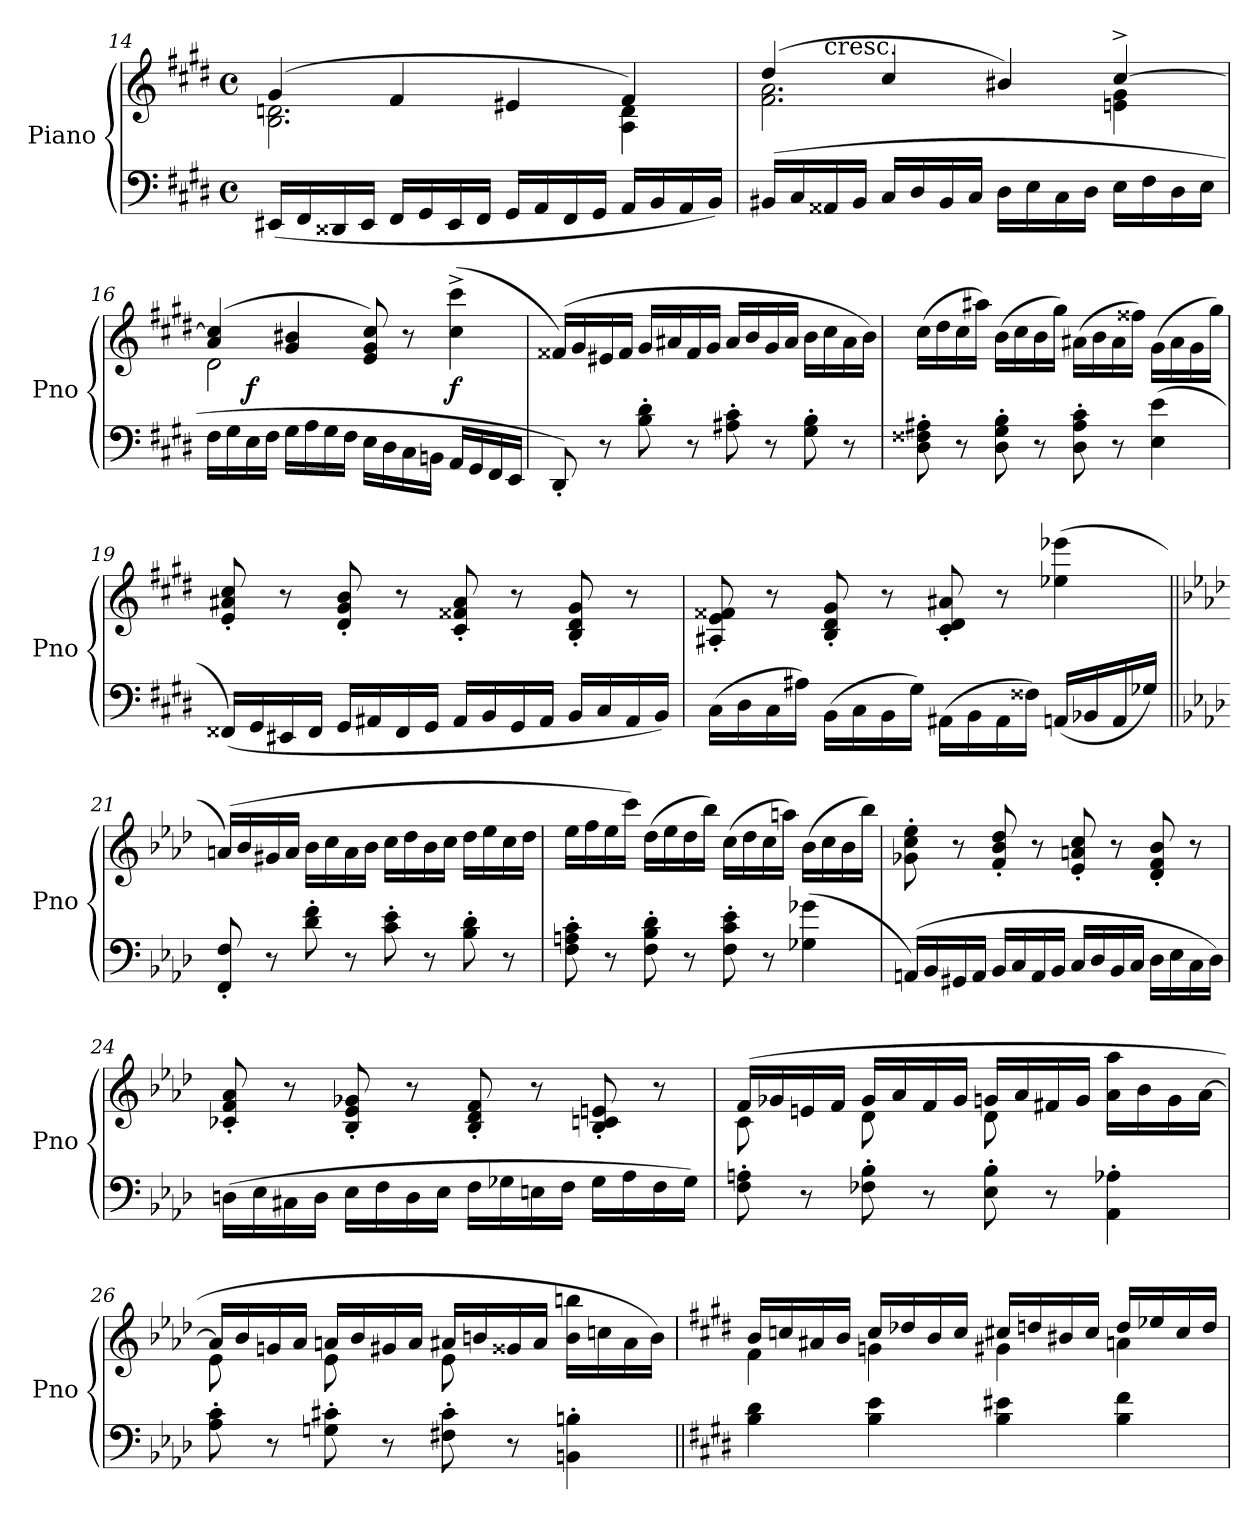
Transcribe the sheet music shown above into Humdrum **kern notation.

**kern	**kern	**dynam
*part1	*part1	*part1
*staff2	*staff1	*staff1/2
*I"Piano	*	*
*I'Pno	*	*
*clefF4	*clefG2	*
*k[f#c#g#d#]	*k[f#c#g#d#]	*
*M4/4	*M4/4	*
*met(c)	*met(c)	*
=14	=14	=14
*	*^	*
(16EE#X/LL	(4g#/	2.B\ 2.dn\	.
16FF#/	.	.	.
16DD##X/	.	.	.
16EE#/JJ	.	.	.
16FF#/LL	4f#/	.	.
16GG#/	.	.	.
16EE#/	.	.	.
16FF#/JJ	.	.	.
16GG#/LL	4e#X/	.	.
16AA/	.	.	.
16FF#/	.	.	.
16GG#/JJ	.	.	.
16AA/LL	4f#/)	4A\ 4d\	.
16BB/	.	.	.
16AA/	.	.	.
16BB/JJ)	.	.	.
=15	=15	=15	=15
*	*	*^	*
(16BB#X/LL	(4dd#/	2.f#\ 2.a\	8ryy	.
16C#/	.	.	.	.
!	!	!	!LO:TX:a:t=cresc.	!
16AA##X/	.	.	2..ryy	.
16BB#/JJ	.	.	.	.
16C#/LL	4cc#/	.	.	.
16D#/	.	.	.	.
16BB#/	.	.	.	.
16C#/JJ	.	.	.	.
16D#\LL	4b#X/)	.	.	.
16E\	.	.	.	.
16C#\	.	.	.	.
16D#\JJ	.	.	.	.
16E\LL	[4cc#^/	4en\ 4g#\	.	.
16F#\	.	.	.	.
16D#\	.	.	.	.
16E\JJ	.	.	.	.
=16	=16	=16	=16	=16
16F#\LL	(4a/ 4cc#]/	2d#\	8ryy	.
16G#\	.	.	.	.
16E\	.	.	2..ryy	f
16F#\JJ	.	.	.	.
16G#\LL	4g#/ 4b#X/	.	.	.
16A\	.	.	.	.
16G#\	.	.	.	.
16F#\JJ	.	.	.	.
16E\LL	8e/ 8g#/ 8cc#/)	2ryy	.	.
16D#\	.	.	.	.
16C#\	8r	.	.	.
16BBn\JJ	.	.	.	.
16AA/LL	(4cc#^\ 4ccc#^\	.	.	f
16GG#/	.	.	.	.
16FF#/	.	.	.	.
16EE/JJ	.	.	.	.
*	*v	*v	*v	*
=17	=17	=17
8DD#'/)	(16f##X/LL)	.
.	16g#/	.
8r	16e#X/	.
.	16f##/JJ	.
8B'\ 8d#'\	16g#/LL	.
.	16a#X/	.
8r	16f##/	.
.	16g#/JJ	.
8A#X'\ 8c#'\	16a#/LL	.
.	16b/	.
8r	16g#/	.
.	16a#/JJ	.
8G#'\ 8B'\	16b\LL	.
.	16cc#\	.
8r	16a#\	.
.	16b\JJ)	.
=18	=18	=18
8D#'\ 8F##X'\ 8A#X'\	(16cc#\LL	.
.	16dd#\	.
8r	16cc#\	.
.	16aa#X\JJ)	.
8D#'\ 8G#'\ 8B'\	(16b\LL	.
.	16cc#\	.
8r	16b\	.
.	16gg#\JJ)	.
8D#'\ 8A#'\ 8c#'\	(16a#X\LL	.
.	16b\	.
8r	16a#\	.
.	16ff##X\JJ)	.
(4E\ 4e\	(16g#\LL	.
.	16a#\	.
.	16g#\	.
.	16gg#\JJ)	.
=19	=19	=19
(16FF##X/LL)	8e'/ 8a#X'/ 8cc#'/	.
16GG#/	.	.
16EE#X/	8r	.
16FF##/JJ	.	.
16GG#/LL	8d#'/ 8g#'/ 8b'/	.
16AA#X/	.	.
16FF##/	8r	.
16GG#/JJ	.	.
16AA#/LL	8c#'/ 8f##X'/ 8a#'/	.
16BB/	.	.
16GG#/	8r	.
16AA#/JJ	.	.
16BB/LL	8B'/ 8d#'/ 8g#'/	.
16C#/	.	.
16AA#/	8r	.
16BB/JJ)	.	.
=20	=20	=20
(16C#\LL	8A#X'/ 8e'/ 8f##X'/	.
16D#\	.	.
16C#\	8r	.
16A#X\JJ)	.	.
(16BB\LL	8B'/ 8d#'/ 8g#'/	.
16C#\	.	.
16BB\	8r	.
16G#\JJ)	.	.
(16AA#X\LL	8c#'/ 8d#'/ 8a#X'/	.
16BB\	.	.
16AA#\	8r	.
16F##X\JJ)	.	.
(16AAn/LL	(4ee-X\ 4eee-X\	.
16BB-X/	.	.
16AA/	.	.
16G-X/JJ)	.	.
=21||	=21||	=21||
*k[b-e-a-d-]	*k[b-e-a-d-]	*
8FF'/ 8F'/	(16an/LL)	.
.	16b-/	.
8r	16g#X/	.
.	16a/JJ	.
8d-'\ 8f'\	16b-\LL	.
.	16cc\	.
8r	16a\	.
.	16b-\JJ	.
8c'\ 8e-'\	16cc\LL	.
.	16dd-\	.
8r	16b-\	.
.	16cc\JJ	.
8B-'\ 8d-'\	16dd-\LL	.
.	16ee-\	.
8r	16cc\	.
.	16dd-\JJ	.
=22	=22	=22
8F'\ 8An'\ 8c'\	16ee-\LL	.
.	16ff\	.
8r	16ee-\	.
.	16ccc\JJ)	.
8F'\ 8B-'\ 8d-'\	(16dd-\LL	.
.	16ee-\	.
8r	16dd-\	.
.	16bb-\JJ)	.
8F'\ 8c'\ 8e-'\	(16cc\LL	.
.	16dd-\	.
8r	16cc\	.
.	16aan\JJ)	.
(4G-X\ 4g-X\	(16b-\LL	.
.	16cc\	.
.	16b-\	.
.	16bb-\JJ)	.
=23	=23	=23
(16AAn/LL)	8g-X'\ 8cc'\ 8ee-'\	.
16BB-/	.	.
16GG#X/	8r	.
16AA/JJ	.	.
16BB-/LL	8f'/ 8b-'/ 8dd-'/	.
16C/	.	.
16AA/	8r	.
16BB-/JJ	.	.
16C/LL	8e-'/ 8an'/ 8cc'/	.
16D-/	.	.
16BB-/	8r	.
16C/JJ	.	.
16D-\LL	8d-'/ 8f'/ 8b-'/	.
16E-\	.	.
16C\	8r	.
16D-\JJ)	.	.
=24	=24	=24
(16Dn\LL	8c-X'/ 8f'/ 8a-'/	.
16E-\	.	.
16C#X\	8r	.
16D\JJ	.	.
16E-\LL	8B-'/ 8e-'/ 8g-X'/	.
16F\	.	.
16D\	8r	.
16E-\JJ	.	.
16F\LL	8B-'/ 8d-'/ 8f'/	.
16G-X\	.	.
16En\	8r	.
16F\JJ	.	.
16G-\LL	8B-'/ 8cn'/ 8en'/	.
16A-\	.	.
16F\	8r	.
16G-\JJ)	.	.
=25	=25	=25
*	*^	*
8F'\ 8An'\	(16f/LL	8c\	.
.	16g-X/	.	.
8r	16en/	8ryy	.
.	16f/JJ	.	.
8F-X'\ 8B-'\	16g-/LL	8d-\	.
.	16a-/	.	.
8r	16f/	8ryy	.
.	16g-/JJ	.	.
8E-'\ 8B-'\	16gn/LL	8d-\	.
.	16a-/	.	.
8r	16f#X/	4.ryy	.
.	16g/JJ	.	.
4AA-'\ 4A-X'\	16a-\ 16aa-\LL	.	.
.	16b-\	.	.
.	16g\	.	.
.	[16a-\JJ	.	.
=26	=26	=26	=26
8A-'\ 8c'\	16a-/LL]	8e-\	.
.	16b-/	.	.
8r	16gn/	8ryy	.
.	16a-/JJ	.	.
8Gn'\ 8c#X'\	16an/LL	8e-\	.
.	16b-/	.	.
8r	16g#X/	8ryy	.
.	16a/JJ	.	.
8F#X'\ 8c#'\	16a#X/LL	8e-\	.
.	16bn/	.	.
8r	16g##X/	4.ryy	.
.	16a#/JJ	.	.
4BBn'\ 4Bn'\	16b\ 16bbn\LL	.	.
.	16ccn\	.	.
.	16a#\	.	.
.	16b\JJ)	.	.
=27||	=27	=27	=27
*k[f#c#g#d#]	*k[f#c#g#d#]	*	*
4B\ 4d#\	16b/LL	4f#\	.
.	16ccn/	.	.
.	16a#X/	.	.
.	16b/JJ	.	.
4B\ 4e\	16cc/LL	4gn\	.
.	16dd-X/	.	.
.	16b/	.	.
.	16cc/JJ	.	.
4B\ 4e#X\	16cc#X/LL	4g#X\	.
.	16ddn/	.	.
.	16b#X/	.	.
.	16cc#/JJ	.	.
4B\ 4f#\	16dd/LL	4an\	.
.	16ee-X/	.	.
.	16cc#/	.	.
.	16dd/JJ	.	.
*	*v	*v	*
=	=	=
*-	*-	*-
